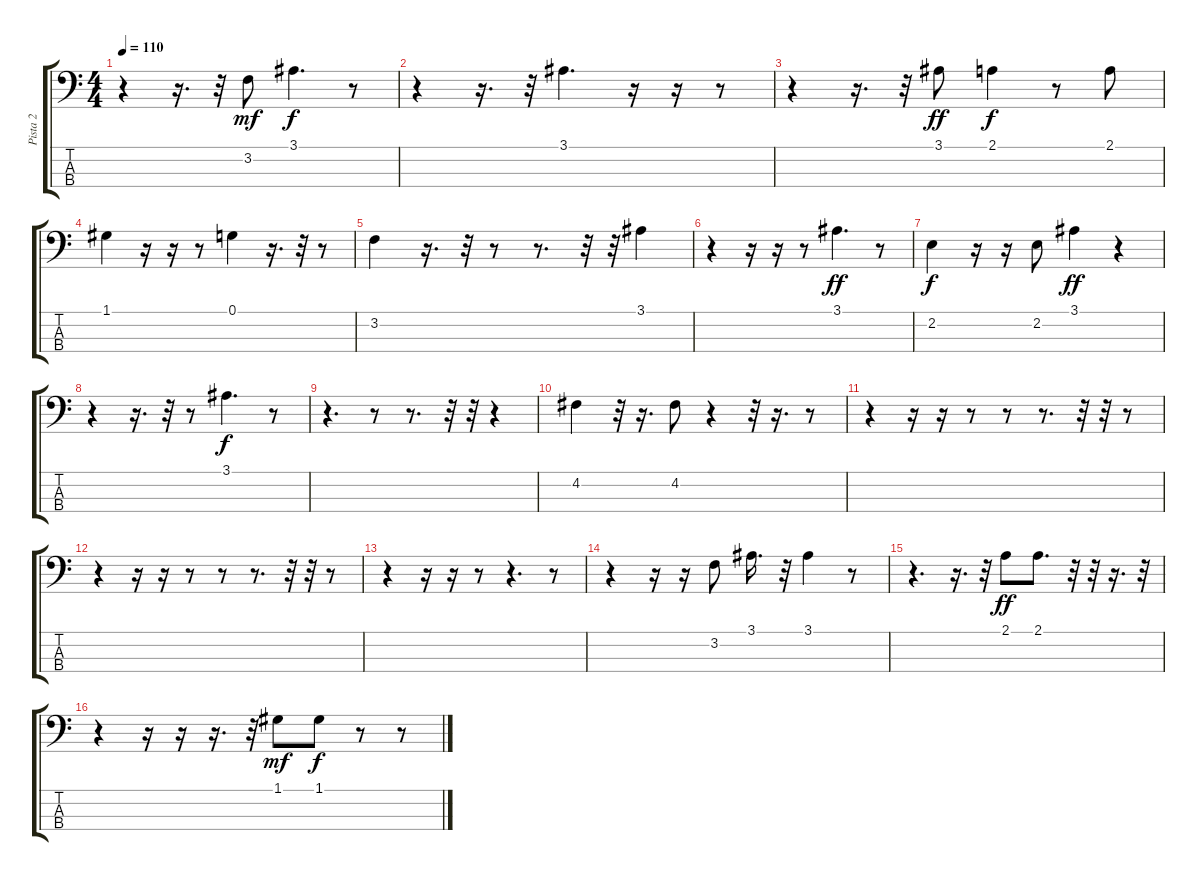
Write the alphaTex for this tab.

\track ("Pista 2" "Pista 2") {solo instrument electricbassfinger}
\staff {score tabs}
\tuning (G2 D2 A1 E1) {hide}
\ts (4 4)
\tempo 110
\clef f4
\ks c
r.4{dy f} r.16{d} r.32 3.2.8{dy mf} 3.1.4{d dy f} r.8 |
r.4 r.16{d} r.32 3.1.4{d} r.16 r.16 r.8 |
r.4 r.16{d} r.32 3.1.8{dy ff} 2.1.4{dy f} r.8 2.1.8 |
1.1.4 r.16 r.16 r.8 0.1.4 r.16{d} r.32 r.8 |
3.2.4 r.16{d} r.32 r.8 r.8{d} r.32 r.32 3.1.4 |
r.4 r.16 r.16 r.8 3.1.4{d dy ff} r.8 |
2.2.4{dy f} r.16 r.16 2.2.8 3.1.4{dy ff} r.4 |
r.4 r.16{d} r.32 r.8 3.1.4{d dy f} r.8 |
r.4{d} r.8 r.8{d} r.32 r.32 r.4 |
4.2.4 r.32 r.16{d} 4.2.8 r.4 r.32 r.16{d} r.8 |
r.4 r.16 r.16 r.8 r.8 r.8{d} r.32 r.32 r.8 |
r.4 r.16 r.16 r.8 r.8 r.8{d} r.32 r.32 r.8 |
r.4 r.16 r.16 r.8 r.4{d} r.8 |
r.4 r.16 r.16 3.2.8 3.1.16{d} r.32 3.1.4 r.8 |
r.4{d} r.16{d} r.32 2.1.8{dy ff} 2.1.8{d} r.32 r.32 r.16{d} r.32 |
r.4 r.16 r.16 r.16{d} r.32 1.1.8{dy mf} 1.1.8{dy f} r.8 r.8
